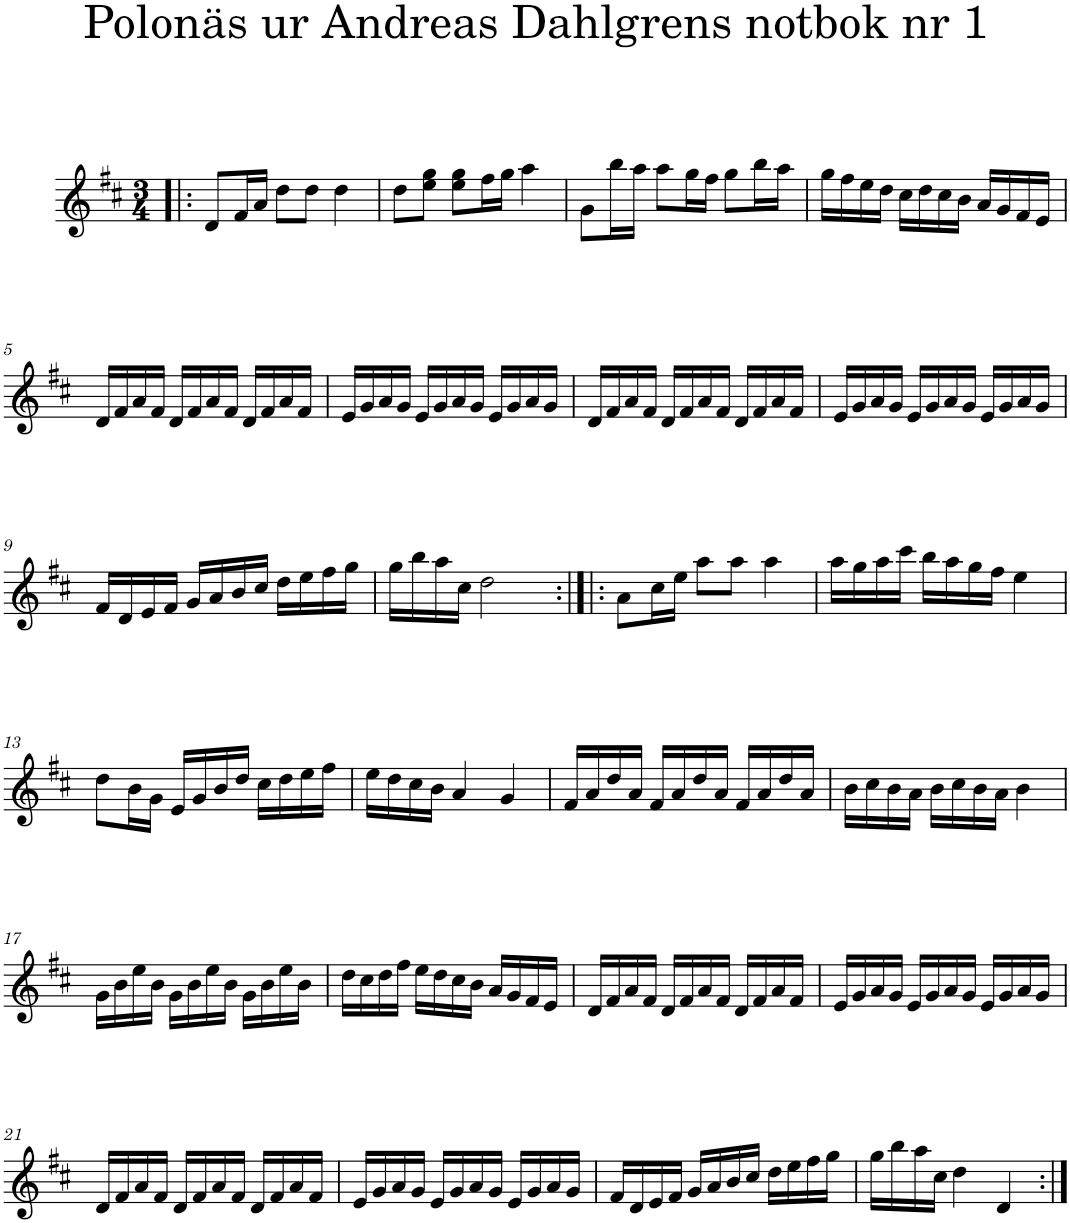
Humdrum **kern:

**kern
*part1
*staff1
*I"Piano
*I'Pno
*clefG2
*k[f#c#]
*D:
*M3/4
=1!|:
8d/L
16f#/L
16a/JJ
8dd\L
8dd\J
4dd\
=2
8dd\L
8ee\ 8gg\J
8ee\ 8gg\L
16ff#\L
16gg\JJ
4aa\
=3
8g\L
16bb\L
16aa\JJ
8aa\L
16gg\L
16ff#\JJ
8gg\L
16bb\L
16aa\JJ
=4
16gg\LL
16ff#\
16ee\
16dd\JJ
16cc#\LL
16dd\
16cc#\
16b\JJ
16a/LL
16g/
16f#/
16e/JJ
!!LO:LB:g=z
=5
16d/LL
16f#/
16a/
16f#/JJ
16d/LL
16f#/
16a/
16f#/JJ
16d/LL
16f#/
16a/
16f#/JJ
=6
16e/LL
16g/
16a/
16g/JJ
16e/LL
16g/
16a/
16g/JJ
16e/LL
16g/
16a/
16g/JJ
=7
16d/LL
16f#/
16a/
16f#/JJ
16d/LL
16f#/
16a/
16f#/JJ
16d/LL
16f#/
16a/
16f#/JJ
=8
16e/LL
16g/
16a/
16g/JJ
16e/LL
16g/
16a/
16g/JJ
16e/LL
16g/
16a/
16g/JJ
!!LO:LB:g=z
=9
16f#/LL
16d/
16e/
16f#/JJ
16g/LL
16a/
16b/
16cc#/JJ
16dd\LL
16ee\
16ff#\
16gg\JJ
=10
16gg\LL
16bb\
16aa\
16cc#\JJ
2dd\
=11:|!|:
8a\L
16cc#\L
16ee\JJ
8aa\L
8aa\J
4aa\
=12
16aa\LL
16gg\
16aa\
16ccc#\JJ
16bb\LL
16aa\
16gg\
16ff#\JJ
4ee\
!!LO:LB:g=z
=13
8dd\L
16b\L
16g\JJ
16e/LL
16g/
16b/
16dd/JJ
16cc#\LL
16dd\
16ee\
16ff#\JJ
=14
16ee\LL
16dd\
16cc#\
16b\JJ
4a/
4g/
=15
16f#/LL
16a/
16dd/
16a/JJ
16f#/LL
16a/
16dd/
16a/JJ
16f#/LL
16a/
16dd/
16a/JJ
=16
16b\LL
16cc#\
16b\
16a\JJ
16b\LL
16cc#\
16b\
16a\JJ
4b\
!!LO:LB:g=z
=17
16g\LL
16b\
16ee\
16b\JJ
16g\LL
16b\
16ee\
16b\JJ
16g\LL
16b\
16ee\
16b\JJ
=18
16dd\LL
16cc#\
16dd\
16ff#\JJ
16ee\LL
16dd\
16cc#\
16b\JJ
16a/LL
16g/
16f#/
16e/JJ
=19
16d/LL
16f#/
16a/
16f#/JJ
16d/LL
16f#/
16a/
16f#/JJ
16d/LL
16f#/
16a/
16f#/JJ
=20
16e/LL
16g/
16a/
16g/JJ
16e/LL
16g/
16a/
16g/JJ
16e/LL
16g/
16a/
16g/JJ
!!LO:LB:g=z
=21
16d/LL
16f#/
16a/
16f#/JJ
16d/LL
16f#/
16a/
16f#/JJ
16d/LL
16f#/
16a/
16f#/JJ
=22
16e/LL
16g/
16a/
16g/JJ
16e/LL
16g/
16a/
16g/JJ
16e/LL
16g/
16a/
16g/JJ
=23
16f#/LL
16d/
16e/
16f#/JJ
16g/LL
16a/
16b/
16cc#/JJ
16dd\LL
16ee\
16ff#\
16gg\JJ
=24
16gg\LL
16bb\
16aa\
16cc#\JJ
4dd\
4d/
=:|!
*-
